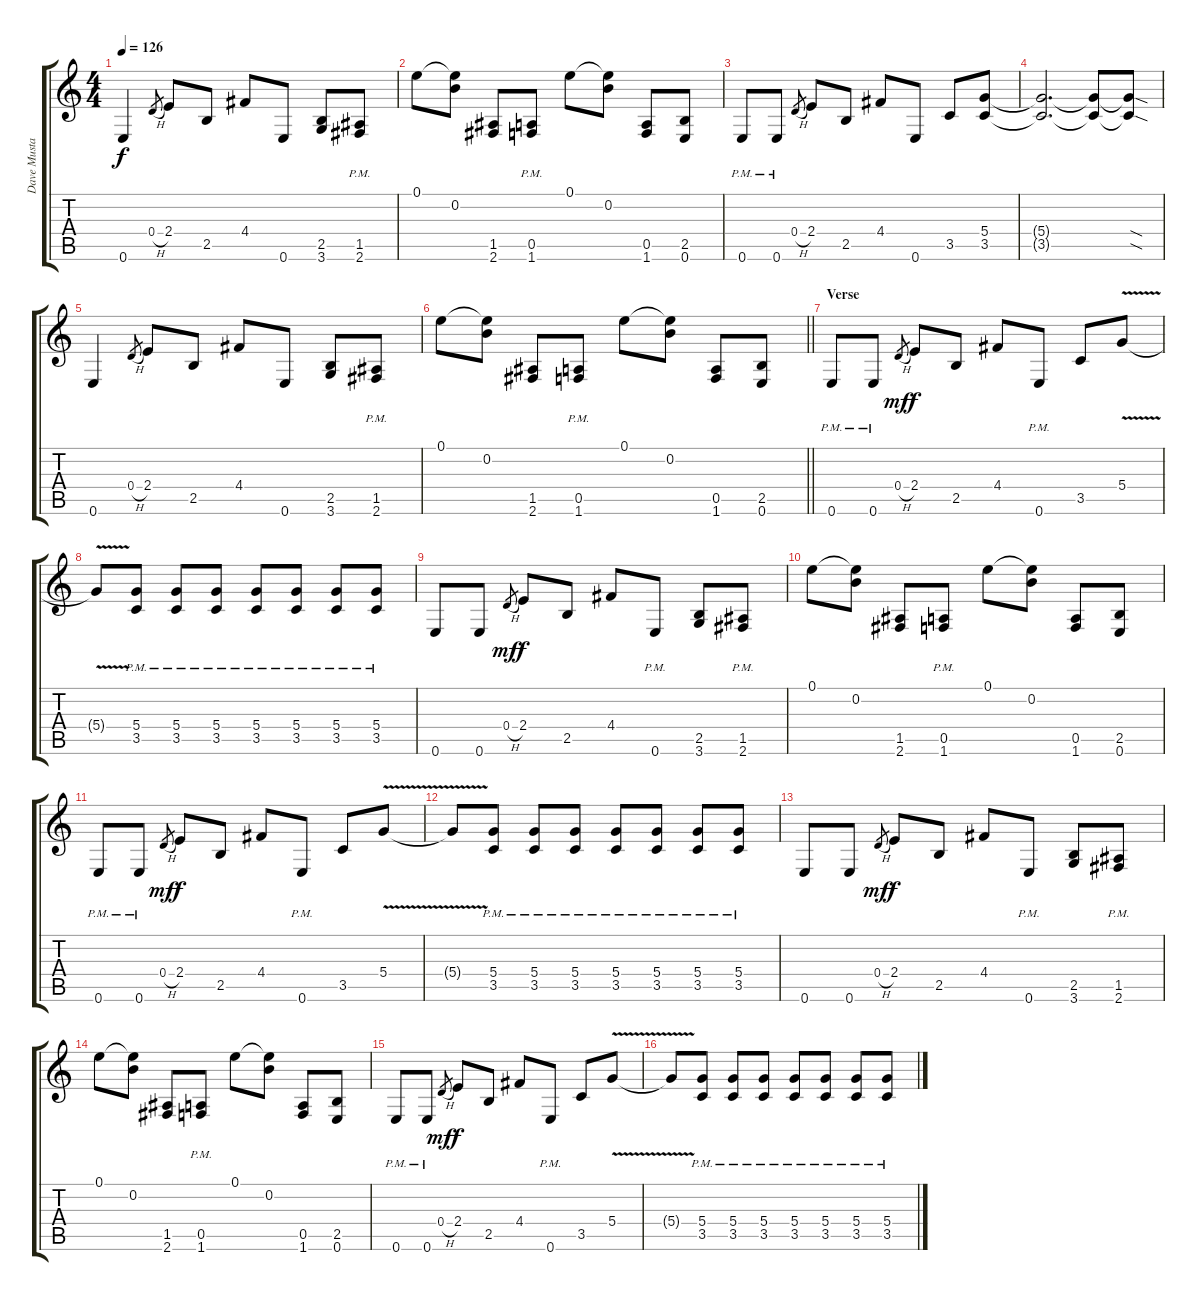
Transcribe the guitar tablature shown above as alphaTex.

\track ("Dave Mustaine" "Dave Musta") {instrument distortionguitar}
\staff {score tabs}
\tuning (E4 B3 G3 D3 A2 E2) {hide}
\ts (4 4)
\tempo 126
\clef g2
\ks c
0.6.4{dy f} 0.4{h}.8{gr} 2.4.8 2.5.8 4.4.8 0.6.8 (2.5 3.6).8 (1.5{pm} 2.6{pm}).8 |
0.1.8 (0.1{t} 0.2).8 (1.5 2.6).8 (0.5{pm} 1.6{pm}).8 0.1.8 (0.1{t} 0.2).8 (0.5 1.6).8 (2.5 0.6).8 |
0.6{pm}.8 0.6{pm}.8 0.4{h}.8{gr} 2.4.8 2.5.8 4.4.8 0.6.8 3.5.8 (5.4 3.5).8 |
(5.4{t} 3.5{t}).2{d} (5.4{t} 3.5{t}).8 (5.4{sod t} 3.5{sod t}).8 |
0.6.4 0.4{h}.8{gr} 2.4.8 2.5.8 4.4.8 0.6.8 (2.5 3.6).8 (1.5{pm} 2.6{pm}).8 |
\barLineRight lightlight
0.1.8 (0.1{t} 0.2).8 (1.5 2.6).8 (0.5{pm} 1.6{pm}).8 0.1.8 (0.1{t} 0.2).8 (0.5 1.6).8 (2.5 0.6).8 |
\section ("" "Verse")
0.6{pm}.8 0.6{pm}.8 0.4{h}.8{gr dy mf} 2.4.8{dy f} 2.5.8 4.4.8 0.6{pm}.8 3.5.8 5.4{v}.8 |
5.4{t}.8 (5.4{pm} 3.5{pm}).8 (5.4{pm} 3.5{pm}).8 (5.4{pm} 3.5{pm}).8 (5.4{pm} 3.5{pm}).8 (5.4{pm} 3.5{pm}).8 (5.4{pm} 3.5{pm}).8 (5.4{pm} 3.5{pm}).8 |
0.6.8 0.6.8 0.4{h}.8{gr dy mf} 2.4.8{dy f} 2.5.8 4.4.8 0.6{pm}.8 (2.5 3.6).8 (1.5{pm} 2.6{pm}).8 |
0.1.8 (0.1{t} 0.2).8 (1.5 2.6).8 (0.5{pm} 1.6{pm}).8 0.1.8 (0.1{t} 0.2).8 (0.5 1.6).8 (2.5 0.6).8 |
0.6{pm}.8 0.6{pm}.8 0.4{h}.8{gr dy mf} 2.4.8{dy f} 2.5.8 4.4.8 0.6{pm}.8 3.5.8 5.4{v}.8 |
5.4{t}.8 (5.4{pm} 3.5{pm}).8 (5.4{pm} 3.5{pm}).8 (5.4{pm} 3.5{pm}).8 (5.4{pm} 3.5{pm}).8 (5.4{pm} 3.5{pm}).8 (5.4{pm} 3.5{pm}).8 (5.4{pm} 3.5{pm}).8 |
0.6.8 0.6.8 0.4{h}.8{gr dy mf} 2.4.8{dy f} 2.5.8 4.4.8 0.6{pm}.8 (2.5 3.6).8 (1.5{pm} 2.6{pm}).8 |
0.1.8 (0.1{t} 0.2).8 (1.5 2.6).8 (0.5{pm} 1.6{pm}).8 0.1.8 (0.1{t} 0.2).8 (0.5 1.6).8 (2.5 0.6).8 |
0.6{pm}.8 0.6{pm}.8 0.4{h}.8{gr dy mf} 2.4.8{dy f} 2.5.8 4.4.8 0.6{pm}.8 3.5.8 5.4{v}.8 |
5.4{t}.8 (5.4{pm} 3.5{pm}).8 (5.4{pm} 3.5{pm}).8 (5.4{pm} 3.5{pm}).8 (5.4{pm} 3.5{pm}).8 (5.4{pm} 3.5{pm}).8 (5.4{pm} 3.5{pm}).8 (5.4{pm} 3.5{pm}).8
